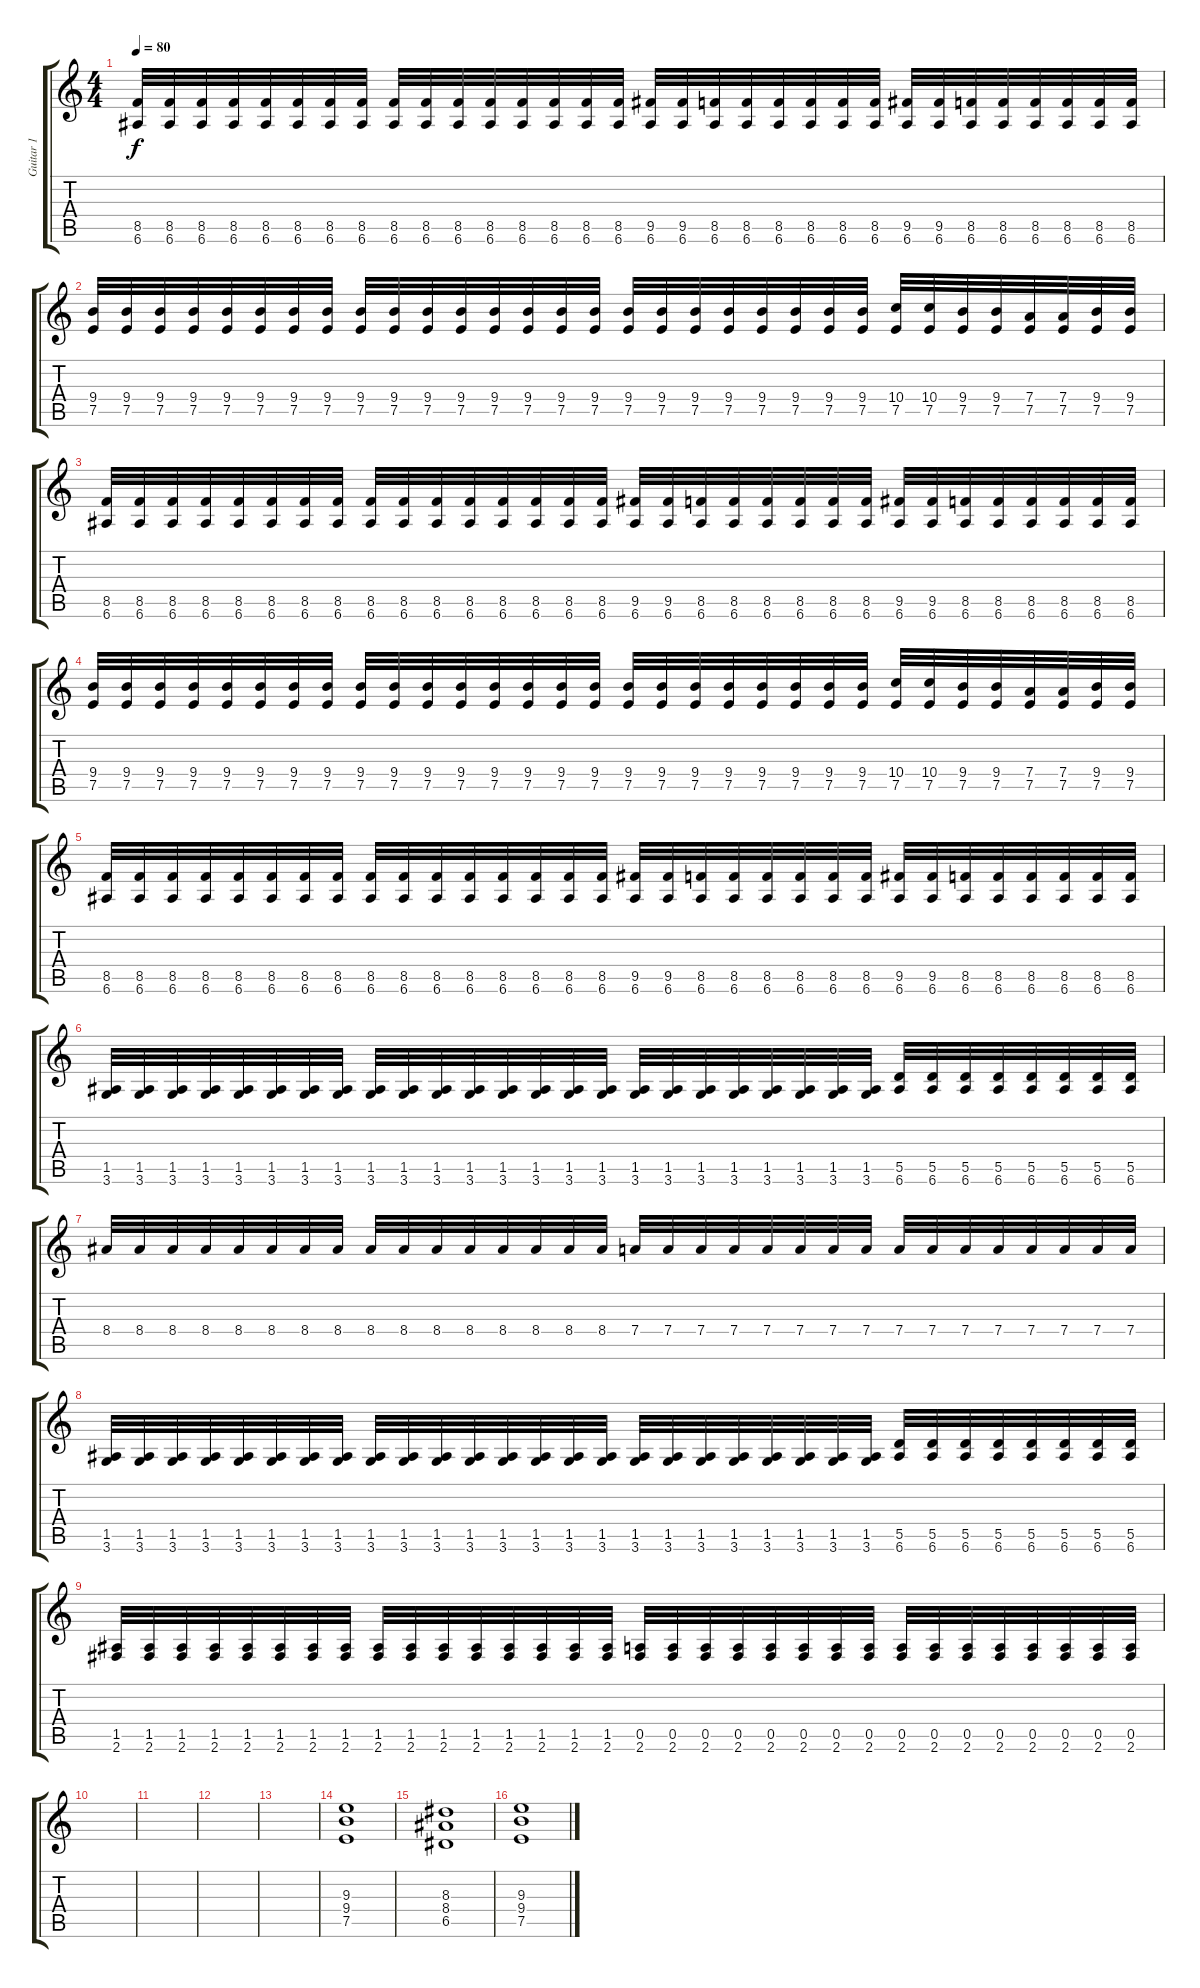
\track ("Guitar 1" "Guitar 1") {instrument distortionguitar}
\staff {score tabs}
\tuning (E4 B3 G3 D3 A2 E2) {hide}
\ts (4 4)
\tempo 80
\clef g2
\ks c
(8.5 6.6).32{dy f} (8.5 6.6).32 (8.5 6.6).32 (8.5 6.6).32 (8.5 6.6).32 (8.5 6.6).32 (8.5 6.6).32 (8.5 6.6).32 (8.5 6.6).32 (8.5 6.6).32 (8.5 6.6).32 (8.5 6.6).32 (8.5 6.6).32 (8.5 6.6).32 (8.5 6.6).32 (8.5 6.6).32 (9.5 6.6).32 (9.5 6.6).32 (8.5 6.6).32 (8.5 6.6).32 (8.5 6.6).32 (8.5 6.6).32 (8.5 6.6).32 (8.5 6.6).32 (9.5 6.6).32 (9.5 6.6).32 (8.5 6.6).32 (8.5 6.6).32 (8.5 6.6).32 (8.5 6.6).32 (8.5 6.6).32 (8.5 6.6).32 |
(9.4 7.5).32 (9.4 7.5).32 (9.4 7.5).32 (9.4 7.5).32 (9.4 7.5).32 (9.4 7.5).32 (9.4 7.5).32 (9.4 7.5).32 (9.4 7.5).32 (9.4 7.5).32 (9.4 7.5).32 (9.4 7.5).32 (9.4 7.5).32 (9.4 7.5).32 (9.4 7.5).32 (9.4 7.5).32 (9.4 7.5).32 (9.4 7.5).32 (9.4 7.5).32 (9.4 7.5).32 (9.4 7.5).32 (9.4 7.5).32 (9.4 7.5).32 (9.4 7.5).32 (10.4 7.5).32 (10.4 7.5).32 (9.4 7.5).32 (9.4 7.5).32 (7.4 7.5).32 (7.4 7.5).32 (9.4 7.5).32 (9.4 7.5).32 |
(8.5 6.6).32 (8.5 6.6).32 (8.5 6.6).32 (8.5 6.6).32 (8.5 6.6).32 (8.5 6.6).32 (8.5 6.6).32 (8.5 6.6).32 (8.5 6.6).32 (8.5 6.6).32 (8.5 6.6).32 (8.5 6.6).32 (8.5 6.6).32 (8.5 6.6).32 (8.5 6.6).32 (8.5 6.6).32 (9.5 6.6).32 (9.5 6.6).32 (8.5 6.6).32 (8.5 6.6).32 (8.5 6.6).32 (8.5 6.6).32 (8.5 6.6).32 (8.5 6.6).32 (9.5 6.6).32 (9.5 6.6).32 (8.5 6.6).32 (8.5 6.6).32 (8.5 6.6).32 (8.5 6.6).32 (8.5 6.6).32 (8.5 6.6).32 |
(9.4 7.5).32 (9.4 7.5).32 (9.4 7.5).32 (9.4 7.5).32 (9.4 7.5).32 (9.4 7.5).32 (9.4 7.5).32 (9.4 7.5).32 (9.4 7.5).32 (9.4 7.5).32 (9.4 7.5).32 (9.4 7.5).32 (9.4 7.5).32 (9.4 7.5).32 (9.4 7.5).32 (9.4 7.5).32 (9.4 7.5).32 (9.4 7.5).32 (9.4 7.5).32 (9.4 7.5).32 (9.4 7.5).32 (9.4 7.5).32 (9.4 7.5).32 (9.4 7.5).32 (10.4 7.5).32 (10.4 7.5).32 (9.4 7.5).32 (9.4 7.5).32 (7.4 7.5).32 (7.4 7.5).32 (9.4 7.5).32 (9.4 7.5).32 |
(8.5 6.6).32 (8.5 6.6).32 (8.5 6.6).32 (8.5 6.6).32 (8.5 6.6).32 (8.5 6.6).32 (8.5 6.6).32 (8.5 6.6).32 (8.5 6.6).32 (8.5 6.6).32 (8.5 6.6).32 (8.5 6.6).32 (8.5 6.6).32 (8.5 6.6).32 (8.5 6.6).32 (8.5 6.6).32 (9.5 6.6).32 (9.5 6.6).32 (8.5 6.6).32 (8.5 6.6).32 (8.5 6.6).32 (8.5 6.6).32 (8.5 6.6).32 (8.5 6.6).32 (9.5 6.6).32 (9.5 6.6).32 (8.5 6.6).32 (8.5 6.6).32 (8.5 6.6).32 (8.5 6.6).32 (8.5 6.6).32 (8.5 6.6).32 |
(1.5 3.6).32 (1.5 3.6).32 (1.5 3.6).32 (1.5 3.6).32 (1.5 3.6).32 (1.5 3.6).32 (1.5 3.6).32 (1.5 3.6).32 (1.5 3.6).32 (1.5 3.6).32 (1.5 3.6).32 (1.5 3.6).32 (1.5 3.6).32 (1.5 3.6).32 (1.5 3.6).32 (1.5 3.6).32 (1.5 3.6).32 (1.5 3.6).32 (1.5 3.6).32 (1.5 3.6).32 (1.5 3.6).32 (1.5 3.6).32 (1.5 3.6).32 (1.5 3.6).32 (5.5 6.6).32 (5.5 6.6).32 (5.5 6.6).32 (5.5 6.6).32 (5.5 6.6).32 (5.5 6.6).32 (5.5 6.6).32 (5.5 6.6).32 |
8.4.32 8.4.32 8.4.32 8.4.32 8.4.32 8.4.32 8.4.32 8.4.32 8.4.32 8.4.32 8.4.32 8.4.32 8.4.32 8.4.32 8.4.32 8.4.32 7.4.32 7.4.32 7.4.32 7.4.32 7.4.32 7.4.32 7.4.32 7.4.32 7.4.32 7.4.32 7.4.32 7.4.32 7.4.32 7.4.32 7.4.32 7.4.32 |
(1.5 3.6).32 (1.5 3.6).32 (1.5 3.6).32 (1.5 3.6).32 (1.5 3.6).32 (1.5 3.6).32 (1.5 3.6).32 (1.5 3.6).32 (1.5 3.6).32 (1.5 3.6).32 (1.5 3.6).32 (1.5 3.6).32 (1.5 3.6).32 (1.5 3.6).32 (1.5 3.6).32 (1.5 3.6).32 (1.5 3.6).32 (1.5 3.6).32 (1.5 3.6).32 (1.5 3.6).32 (1.5 3.6).32 (1.5 3.6).32 (1.5 3.6).32 (1.5 3.6).32 (5.5 6.6).32 (5.5 6.6).32 (5.5 6.6).32 (5.5 6.6).32 (5.5 6.6).32 (5.5 6.6).32 (5.5 6.6).32 (5.5 6.6).32 |
(1.5 2.6).32 (1.5 2.6).32 (1.5 2.6).32 (1.5 2.6).32 (1.5 2.6).32 (1.5 2.6).32 (1.5 2.6).32 (1.5 2.6).32 (1.5 2.6).32 (1.5 2.6).32 (1.5 2.6).32 (1.5 2.6).32 (1.5 2.6).32 (1.5 2.6).32 (1.5 2.6).32 (1.5 2.6).32 (0.5 2.6).32 (0.5 2.6).32 (0.5 2.6).32 (0.5 2.6).32 (0.5 2.6).32 (0.5 2.6).32 (0.5 2.6).32 (0.5 2.6).32 (0.5 2.6).32 (0.5 2.6).32 (0.5 2.6).32 (0.5 2.6).32 (0.5 2.6).32 (0.5 2.6).32 (0.5 2.6).32 (0.5 2.6).32 |
|
|
|
|
(9.3 9.4 7.5).1 |
(8.3 8.4 6.5).1 |
(9.3 9.4 7.5).1
